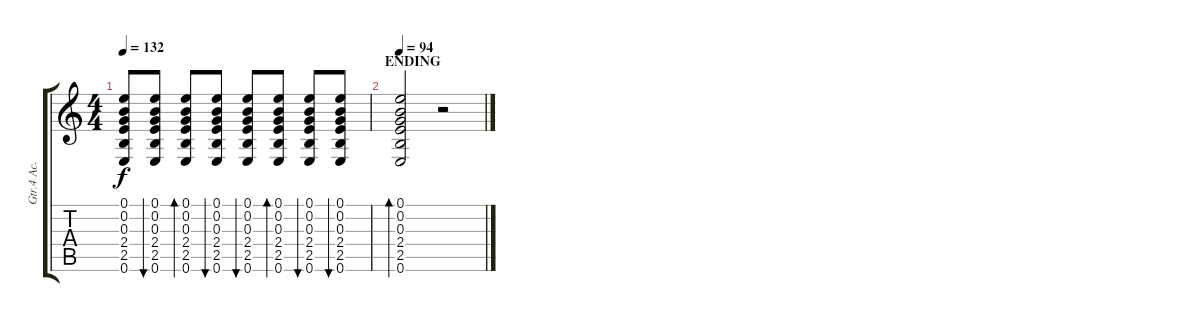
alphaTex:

\track ("Gtr.4 Ac." "Gtr.4 Ac.") {instrument acousticguitarsteel}
\staff {score tabs}
\tuning (E4 B3 G3 D3 A2 E2) {hide}
\ts (4 4)
\tempo 132
\clef g2
\ks c
(0.1{t} 0.2{t} 0.3{t} 2.4{t} 2.5{t} 0.6{t}).8{dy f} (0.1 0.2 0.3 2.4 2.5 0.6).8{bu 30} (0.1 0.2 0.3 2.4 2.5 0.6).8{bd 60} (0.1 0.2 0.3 2.4 2.5 0.6).8{bu 30} (0.1 0.2 0.3 2.4 2.5 0.6).8{bu 60} (0.1 0.2 0.3 2.4 2.5 0.6).8{bd 30} (0.1 0.2 0.3 2.4 2.5 0.6).8{bu 30} (0.1 0.2 0.3 2.4 2.5 0.6).8{bu 30} |
\section ("" "ENDING")
\tempo 94
(0.1 0.2 0.3 2.4 2.5 0.6).2{bd 120} r.2
